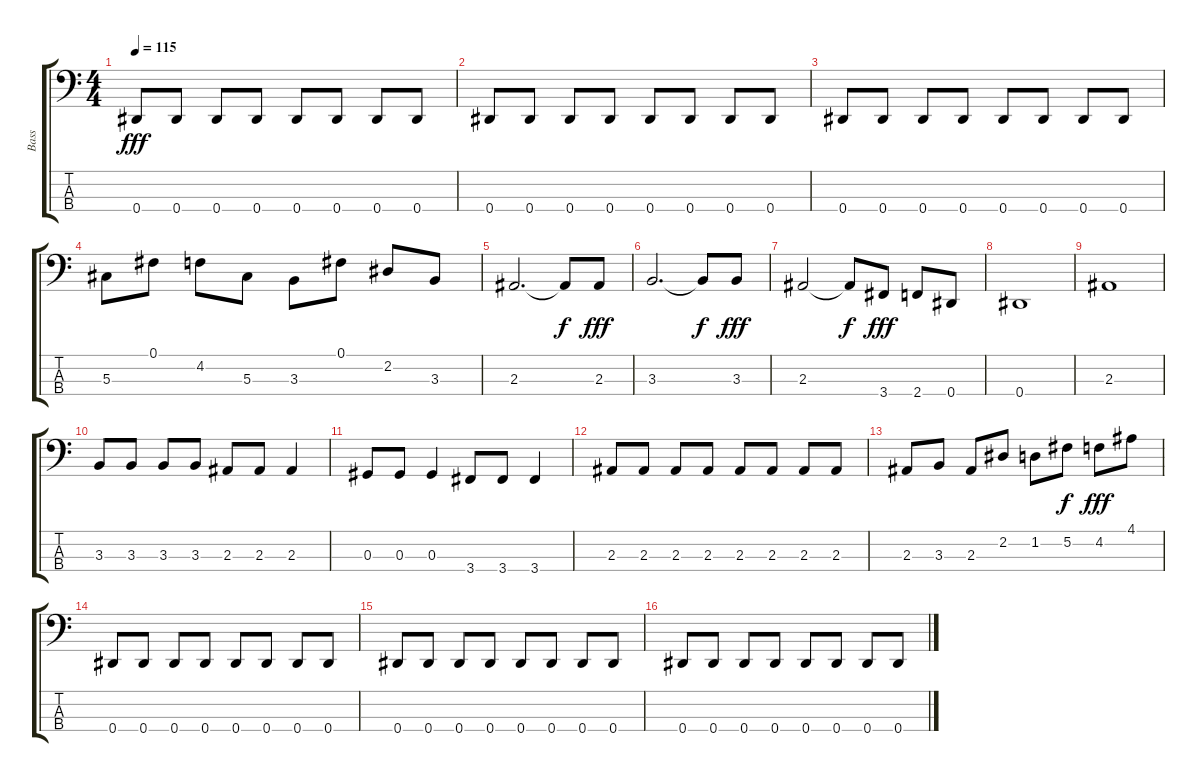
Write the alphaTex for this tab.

\track ("Bass " "Bass ") {instrument electricbasspick}
\staff {score tabs}
\tuning (Gb2 Db2 Ab1 Eb1) {hide}
\ts (4 4)
\tempo 115
\clef f4
\ks c
0.4.8{dy fff} 0.4.8 0.4.8 0.4.8 0.4.8 0.4.8 0.4.8 0.4.8 |
0.4.8 0.4.8 0.4.8 0.4.8 0.4.8 0.4.8 0.4.8 0.4.8 |
0.4.8 0.4.8 0.4.8 0.4.8 0.4.8 0.4.8 0.4.8 0.4.8 |
5.3.8 0.1.8 4.2.8 5.3.8 3.3.8 0.1.8 2.2.8 3.3.8 |
2.3.2{d} 2.3{t}.8{dy f} 2.3.8{dy fff} |
3.3.2{d} 3.3{t}.8{dy f} 3.3.8{dy fff} |
2.3.2 2.3{t}.8{dy f} 3.4.8{dy fff} 2.4.8 0.4.8 |
0.4.1 |
2.3.1 |
3.3.8 3.3.8 3.3.8 3.3.8 2.3.8 2.3.8 2.3.4 |
0.3.8 0.3.8 0.3.4 3.4.8 3.4.8 3.4.4 |
2.3.8 2.3.8 2.3.8 2.3.8 2.3.8 2.3.8 2.3.8 2.3.8 |
2.3.8 3.3.8 2.3.8 2.2.8 1.2.8 5.2.8{dy f} 4.2.8{dy fff} 4.1.8 |
0.4.8 0.4.8 0.4.8 0.4.8 0.4.8 0.4.8 0.4.8 0.4.8 |
0.4.8 0.4.8 0.4.8 0.4.8 0.4.8 0.4.8 0.4.8 0.4.8 |
0.4.8 0.4.8 0.4.8 0.4.8 0.4.8 0.4.8 0.4.8 0.4.8
